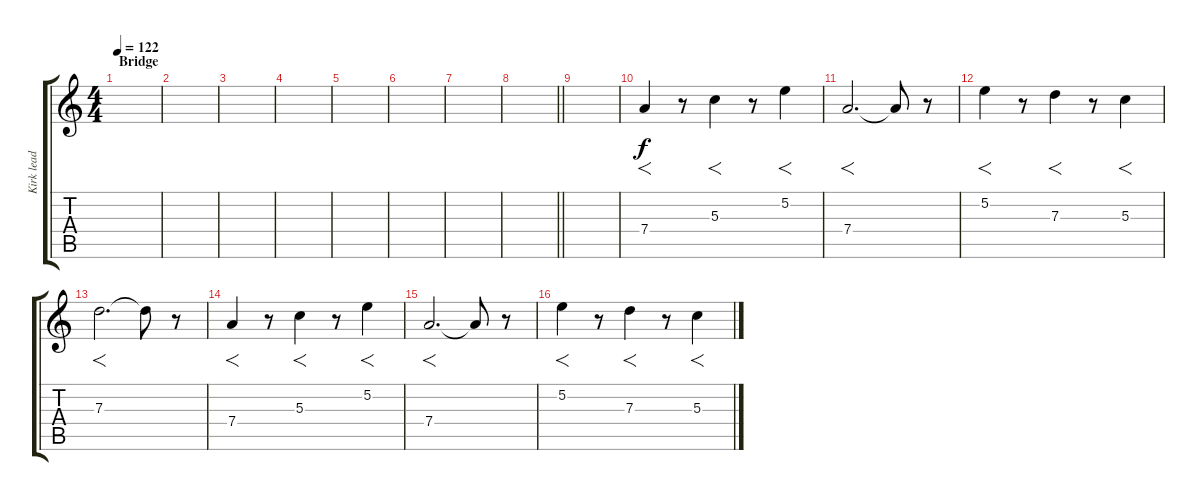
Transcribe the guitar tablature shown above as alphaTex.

\track ("Kirk lead" "Kirk lead") {instrument distortionguitar}
\staff {score tabs}
\tuning (E4 B3 G3 D3 A2 E2) {hide}
\ts (4 4)
\section ("" "Bridge")
\tempo 122
\clef g2
\ks c
|
|
|
|
|
|
|
\barLineRight lightlight
|
|
7.4.4{f} r.8 5.3.4{f} r.8 5.2.4{f} |
7.4.2{f d} 7.4{t}.8 r.8 |
5.2.4{f} r.8 7.3.4{f} r.8 5.3.4{f} |
7.3.2{f d} 7.3{t}.8 r.8 |
7.4.4{f} r.8 5.3.4{f} r.8 5.2.4{f} |
7.4.2{f d} 7.4{t}.8 r.8 |
5.2.4{f} r.8 7.3.4{f} r.8 5.3.4{f}
